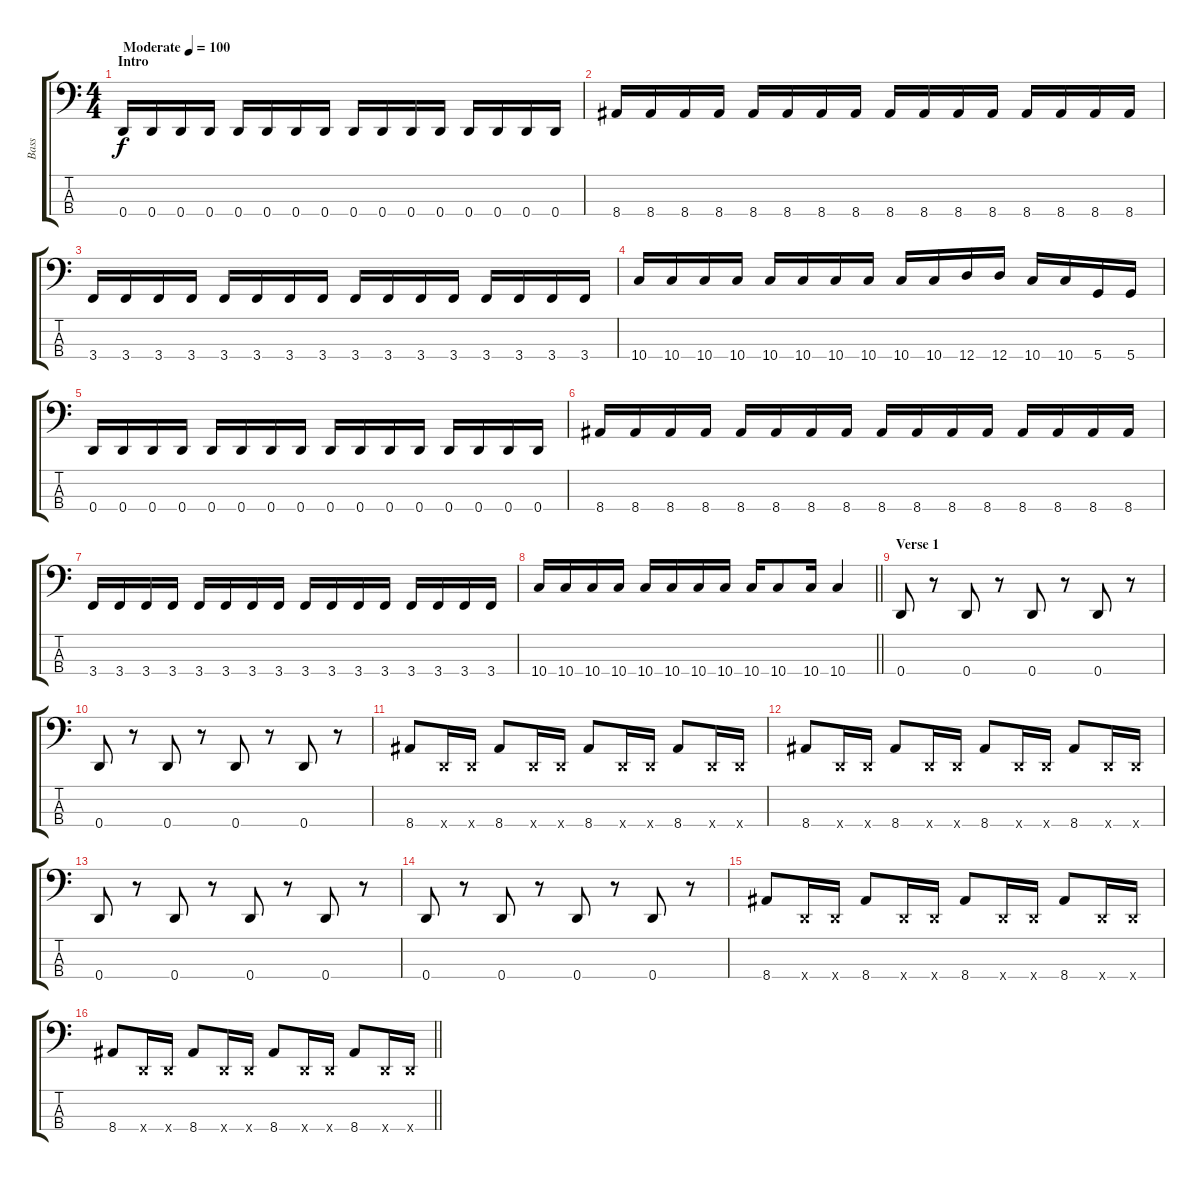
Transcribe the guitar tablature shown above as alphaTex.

\track ("Bass" "Bass") {instrument electricbasspick}
\staff {score tabs}
\tuning (G2 D2 A1 D1) {hide}
\ts (4 4)
\section ("" "Intro")
\tempo (100 "Moderate")
\clef f4
\ks c
0.4.16{dy f instrument electricbasspick} 0.4.16 0.4.16 0.4.16 0.4.16 0.4.16 0.4.16 0.4.16 0.4.16 0.4.16 0.4.16 0.4.16 0.4.16 0.4.16 0.4.16 0.4.16 |
8.4.16 8.4.16 8.4.16 8.4.16 8.4.16 8.4.16 8.4.16 8.4.16 8.4.16 8.4.16 8.4.16 8.4.16 8.4.16 8.4.16 8.4.16 8.4.16 |
3.4.16 3.4.16 3.4.16 3.4.16 3.4.16 3.4.16 3.4.16 3.4.16 3.4.16 3.4.16 3.4.16 3.4.16 3.4.16 3.4.16 3.4.16 3.4.16 |
10.4.16 10.4.16 10.4.16 10.4.16 10.4.16 10.4.16 10.4.16 10.4.16 10.4.16 10.4.16 12.4.16 12.4.16 10.4.16 10.4.16 5.4.16 5.4.16 |
0.4.16 0.4.16 0.4.16 0.4.16 0.4.16 0.4.16 0.4.16 0.4.16 0.4.16 0.4.16 0.4.16 0.4.16 0.4.16 0.4.16 0.4.16 0.4.16 |
8.4.16 8.4.16 8.4.16 8.4.16 8.4.16 8.4.16 8.4.16 8.4.16 8.4.16 8.4.16 8.4.16 8.4.16 8.4.16 8.4.16 8.4.16 8.4.16 |
3.4.16 3.4.16 3.4.16 3.4.16 3.4.16 3.4.16 3.4.16 3.4.16 3.4.16 3.4.16 3.4.16 3.4.16 3.4.16 3.4.16 3.4.16 3.4.16 |
\barLineRight lightlight
10.4.16 10.4.16 10.4.16 10.4.16 10.4.16 10.4.16 10.4.16 10.4.16 10.4.16 10.4.8 10.4.16 10.4.4 |
\section ("" "Verse 1")
0.4.8 r.8 0.4.8 r.8 0.4.8 r.8 0.4.8 r.8 |
0.4.8 r.8 0.4.8 r.8 0.4.8 r.8 0.4.8 r.8 |
8.4.8 0.4{x}.16 0.4{x}.16 8.4.8 0.4{x}.16 0.4{x}.16 8.4.8 0.4{x}.16 0.4{x}.16 8.4.8 0.4{x}.16 0.4{x}.16 |
8.4.8 0.4{x}.16 0.4{x}.16 8.4.8 0.4{x}.16 0.4{x}.16 8.4.8 0.4{x}.16 0.4{x}.16 8.4.8 0.4{x}.16 0.4{x}.16 |
0.4.8 r.8 0.4.8 r.8 0.4.8 r.8 0.4.8 r.8 |
0.4.8 r.8 0.4.8 r.8 0.4.8 r.8 0.4.8 r.8 |
8.4.8 0.4{x}.16 0.4{x}.16 8.4.8 0.4{x}.16 0.4{x}.16 8.4.8 0.4{x}.16 0.4{x}.16 8.4.8 0.4{x}.16 0.4{x}.16 |
\barLineRight lightlight
8.4.8 0.4{x}.16 0.4{x}.16 8.4.8 0.4{x}.16 0.4{x}.16 8.4.8 0.4{x}.16 0.4{x}.16 8.4.8 0.4{x}.16 0.4{x}.16
